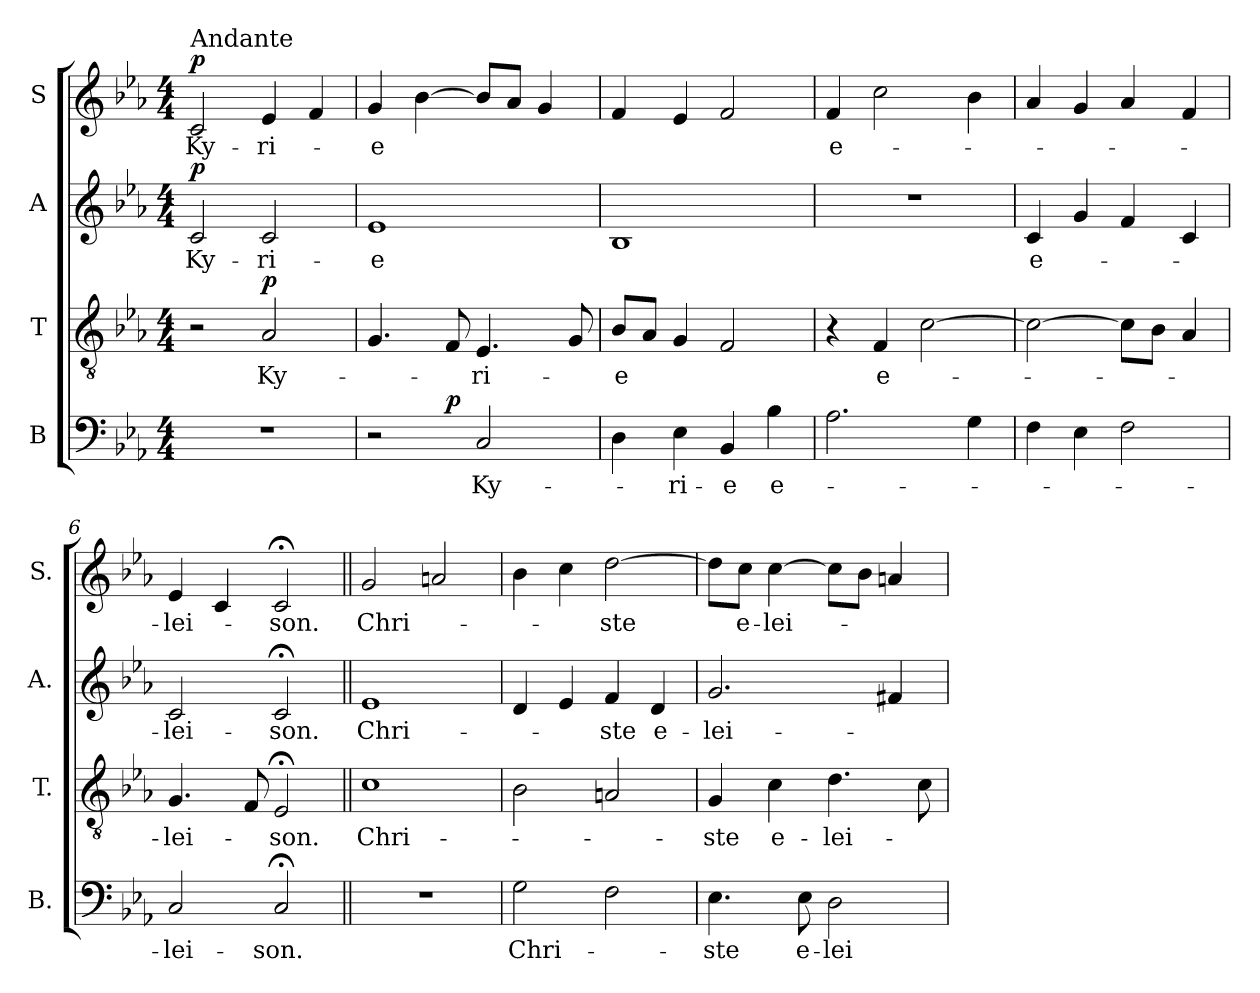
**kern	**text	**dynam	**kern	**text	**dynam	**kern	**text	**dynam	**kern	**text	**dynam
*part4	*part4	*part4	*part3	*part3	*part3	*part2	*part2	*part2	*part1	*part1	*part1
*staff4	*staff4	*staff4	*staff3	*staff3	*staff3	*staff2	*staff2	*staff2	*staff1	*staff1	*staff1
*I"B	*	*	*I"T	*	*	*I"A	*	*	*I"S	*	*
*I'B.	*	*	*I'T.	*	*	*I'A.	*	*	*I'S.	*	*
!!LO:PB:g=z
*clefF4	*	*	*clefGv2	*	*	*clefG2	*	*	*clefG2	*	*
*	*	*	*ITrd7c12	*	*	*	*	*	*	*	*
*k[b-e-a-]	*	*	*k[b-e-a-]	*	*	*k[b-e-a-]	*	*	*k[b-e-a-]	*	*
*E-:	*	*	*E-:	*	*	*E-:	*	*	*E-:	*	*
*M4/4	*	*	*M4/4	*	*	*M4/4	*	*	*M4/4	*	*
=1	=1	=1	=1	=1	=1	=1	=1	=1	=1	=1	=1
!	!	!	!	!	!	!	!LO:LY:b:color=#000000	!	!	!	!
!	!	!	!	!	!	!	!	!	!LO:TX:a:t=Andante	!	!
!	!	!	!	!	!	!	!	!	!	!LO:LY:b:color=#000000	!
1r	.	.	2r	.	.	2ci/	Ky-	p	2ci/	Ky-	p
!	!	!	!	!LO:LY:b:color=#000000	!	!	!	!	!	!	!
!	!	!	!	!	!	!	!LO:LY:b:color=#000000	!	!	!	!
!	!	!	!	!	!	!	!	!	!	!LO:LY:b:color=#000000	!
.	.	.	2AA-i/	Ky-	p	2ci/	-ri-	.	4e-i/	-ri-	.
.	.	.	.	.	.	.	.	.	4fi/	.	.
=2	=2	=2	=2	=2	=2	=2	=2	=2	=2	=2	=2
!	!	!	!	!	!	!	!LO:LY:b:color=#000000	!	!	!	!
!	!	!	!	!	!	!	!	!	!	!LO:LY:b:color=#000000	!
*^	*	*	*	*	*	*	*	*	*	*	*
2r	4.ryy	.	.	4.GGi/	.	.	1e-i	-e	.	4gi/	-e	.
.	.	.	.	.	.	.	.	.	.	[4b-i\	.	.
.	2ryy	.	p	8FFi/	.	.	.	.	.	.	.	.
!	!	!LO:LY:b:color=#000000	!	!	!	!	!	!	!	!	!	!
!	!	!	!	!	!LO:LY:b:color=#000000	!	!	!	!	!	!	!
2Ci/	.	Ky-	.	4.EE-i/	-ri-	.	.	.	.	8b-i/L]	.	.
.	.	.	.	.	.	.	.	.	.	8a-i/J	.	.
.	.	.	.	.	.	.	.	.	.	4gi/	.	.
.	8ryy	.	.	8GGi/	.	.	.	.	.	.	.	.
*v	*v	*	*	*	*	*	*	*	*	*	*	*
=3	=3	=3	=3	=3	=3	=3	=3	=3	=3	=3	=3
*^	*	*	*	*	*	*	*	*	*	*	*
!	!	!	!	!	!LO:LY:b:color=#000000	!	!	!	!	!	!	!
*v	*v	*	*	*	*	*	*	*	*	*	*	*
4Di\	.	.	8BB-i/L	-e	.	1B-i	.	.	4fi/	.	.
.	.	.	8AA-i/J	.	.	.	.	.	.	.	.
!	!LO:LY:b:color=#000000	!	!	!	!	!	!	!	!	!	!
4E-i\	-ri-	.	4GGi/	.	.	.	.	.	4e-i/	.	.
!	!LO:LY:b:color=#000000	!	!	!	!	!	!	!	!	!	!
4BB-i/	-e	.	2FFi/	.	.	.	.	.	2fi/	.	.
!	!LO:LY:b:color=#000000	!	!	!	!	!	!	!	!	!	!
4B-i\	e-	.	.	.	.	.	.	.	.	.	.
=4	=4	=4	=4	=4	=4	=4	=4	=4	=4	=4	=4
!	!	!	!	!	!	!	!	!	!	!LO:LY:b:color=#000000	!
2.A-i\	.	.	4r	.	.	1r	.	.	4fi/	e-	.
!	!	!	!	!LO:LY:b:color=#000000	!	!	!	!	!	!	!
.	.	.	4FFi/	e-	.	.	.	.	2cci\	.	.
.	.	.	[2Ci\	.	.	.	.	.	.	.	.
4Gi\	.	.	.	.	.	.	.	.	4b-i\	.	.
=5	=5	=5	=5	=5	=5	=5	=5	=5	=5	=5	=5
!	!	!	!	!	!	!	!LO:LY:b:color=#000000	!	!	!	!
4Fi\	.	.	2Ci\_	.	.	4ci/	e-	.	4a-i/	.	.
4E-i\	.	.	.	.	.	4gi/	.	.	4gi/	.	.
2Fi\	.	.	8Ci\L]	.	.	4fi/	.	.	4a-i/	.	.
.	.	.	8BB-i\J	.	.	.	.	.	.	.	.
.	.	.	4AA-i/	.	.	4ci/	.	.	4fi/	.	.
=6	=6	=6	=6	=6	=6	=6	=6	=6	=6	=6	=6
!	!LO:LY:b:color=#000000	!	!	!	!	!	!	!	!	!	!
!	!	!	!	!LO:LY:b:color=#000000	!	!	!	!	!	!	!
!	!	!	!	!	!	!	!LO:LY:b:color=#000000	!	!	!	!
!	!	!	!	!	!	!	!	!	!	!LO:LY:b:color=#000000	!
2Ci/	-lei-	.	4.GGi/	-lei-	.	2ci/	-lei-	.	4e-i/	-lei-	.
.	.	.	.	.	.	.	.	.	4ci/	.	.
.	.	.	8FFi/	.	.	.	.	.	.	.	.
!	!LO:LY:b:color=#000000	!	!	!	!	!	!	!	!	!	!
!	!	!	!	!LO:LY:b:color=#000000	!	!	!	!	!	!	!
!	!	!	!	!	!	!	!LO:LY:b:color=#000000	!	!	!	!
!	!	!	!	!	!	!	!	!	!	!LO:LY:b:color=#000000	!
2C;i/	-son.	.	2EE-;i/	-son.	.	2c;i/	-son.	.	2c;i/	-son.	.
!!LO:LB:g=z
=7||	=7||	=7||	=7||	=7||	=7||	=7||	=7||	=7||	=7||	=7||	=7||
!	!	!	!	!LO:LY:b:color=#000000	!	!	!	!	!	!	!
!	!	!	!	!	!	!	!LO:LY:b:color=#000000	!	!	!	!
!	!	!	!	!	!	!	!	!	!	!LO:LY:b:color=#000000	!
1r	.	.	1Ci	Chri-	.	1e-i	Chri-	.	2gi/	Chri-	.
.	.	.	.	.	.	.	.	.	2ani/	.	.
=8	=8	=8	=8	=8	=8	=8	=8	=8	=8	=8	=8
!	!LO:LY:b:color=#000000	!	!	!	!	!	!	!	!	!	!
2Gi\	Chri-	.	2BB-i\	.	.	4di/	.	.	4b-i\	.	.
.	.	.	.	.	.	4e-i/	.	.	4cci\	.	.
!	!	!	!	!	!	!	!LO:LY:b:color=#000000	!	!	!	!
!	!	!	!	!	!	!	!	!	!	!LO:LY:b:color=#000000	!
2Fi\	.	.	2AAni/	.	.	4fi/	-ste	.	[2ddi\	-ste	.
!	!	!	!	!	!	!	!LO:LY:b:color=#000000	!	!	!	!
.	.	.	.	.	.	4di/	e-	.	.	.	.
=9	=9	=9	=9	=9	=9	=9	=9	=9	=9	=9	=9
!	!LO:LY:b:color=#000000	!	!	!	!	!	!	!	!	!	!
!	!	!	!	!LO:LY:b:color=#000000	!	!	!	!	!	!	!
!	!	!	!	!	!	!	!LO:LY:b:color=#000000	!	!	!	!
4.E-i\	-ste	.	4GGi/	-ste	.	2.gi/	-lei-	.	8ddi\L]	.	.
!	!	!	!	!	!	!	!	!	!	!LO:LY:b:color=#000000	!
.	.	.	.	.	.	.	.	.	8cci\J	e-	.
!	!	!	!	!LO:LY:b:color=#000000	!	!	!	!	!	!	!
!	!	!	!	!	!	!	!	!	!	!LO:LY:b:color=#000000	!
.	.	.	4Ci\	e-	.	.	.	.	[4cci\	-lei-	.
!	!LO:LY:b:color=#000000	!	!	!	!	!	!	!	!	!	!
8E-i\	e-	.	.	.	.	.	.	.	.	.	.
!	!LO:LY:b:color=#000000	!	!	!	!	!	!	!	!	!	!
!	!	!	!	!LO:LY:b:color=#000000	!	!	!	!	!	!	!
2Di\	-lei-	.	4.Di\	-lei-	.	.	.	.	8cci\L]	.	.
.	.	.	.	.	.	.	.	.	8b-i\J	.	.
.	.	.	.	.	.	4f#Xi/	.	.	4ani/	.	.
.	.	.	8Ci\	.	.	.	.	.	.	.	.
=	=	=	=	=	=	=	=	=	=	=	=
*-	*-	*-	*-	*-	*-	*-	*-	*-	*-	*-	*-
